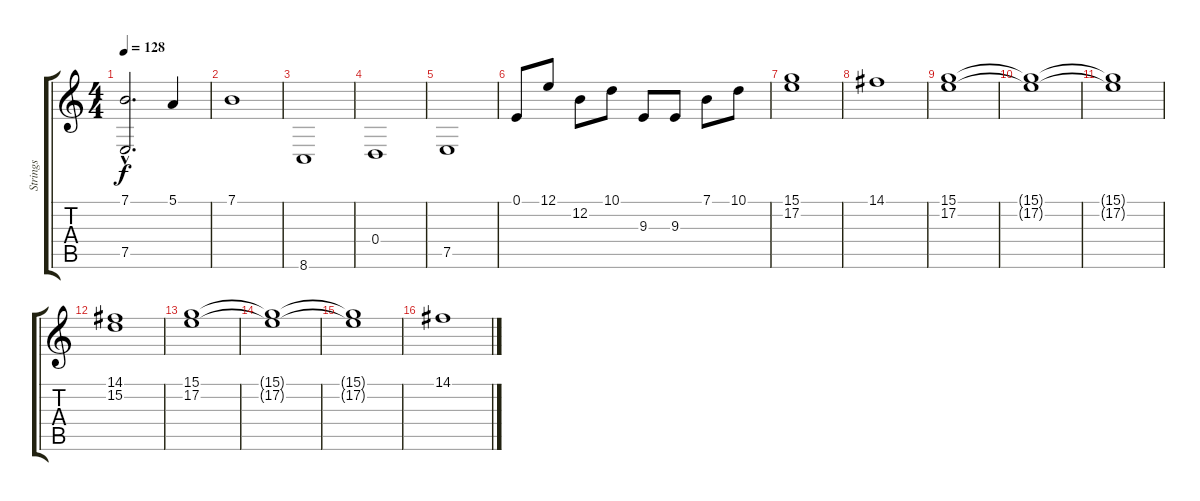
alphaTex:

\track ("Strings" "Strings") {instrument synthstrings1}
\staff {score tabs}
\tuning (E4 B3 G3 D3 A2 E2) {hide}
\ts (4 4)
\tempo 128
\clef g2
\ks c
(7.1{hac} 7.5{hac}).2{d dy f} 5.1.4 |
7.1.1 |
8.6.1 |
0.4.1 |
7.5.1 |
0.1.8 12.1.8 12.2.8 10.1.8 9.3.8 9.3.8 7.1.8 10.1.8 |
(15.1 17.2).1 |
14.1.1 |
(15.1 17.2).1 |
(15.1{t} 17.2{t}).1 |
(15.1{t} 17.2{t}).1 |
(14.1 15.2).1 |
(15.1 17.2).1 |
(15.1{t} 17.2{t}).1 |
(15.1{t} 17.2{t}).1 |
14.1.1
